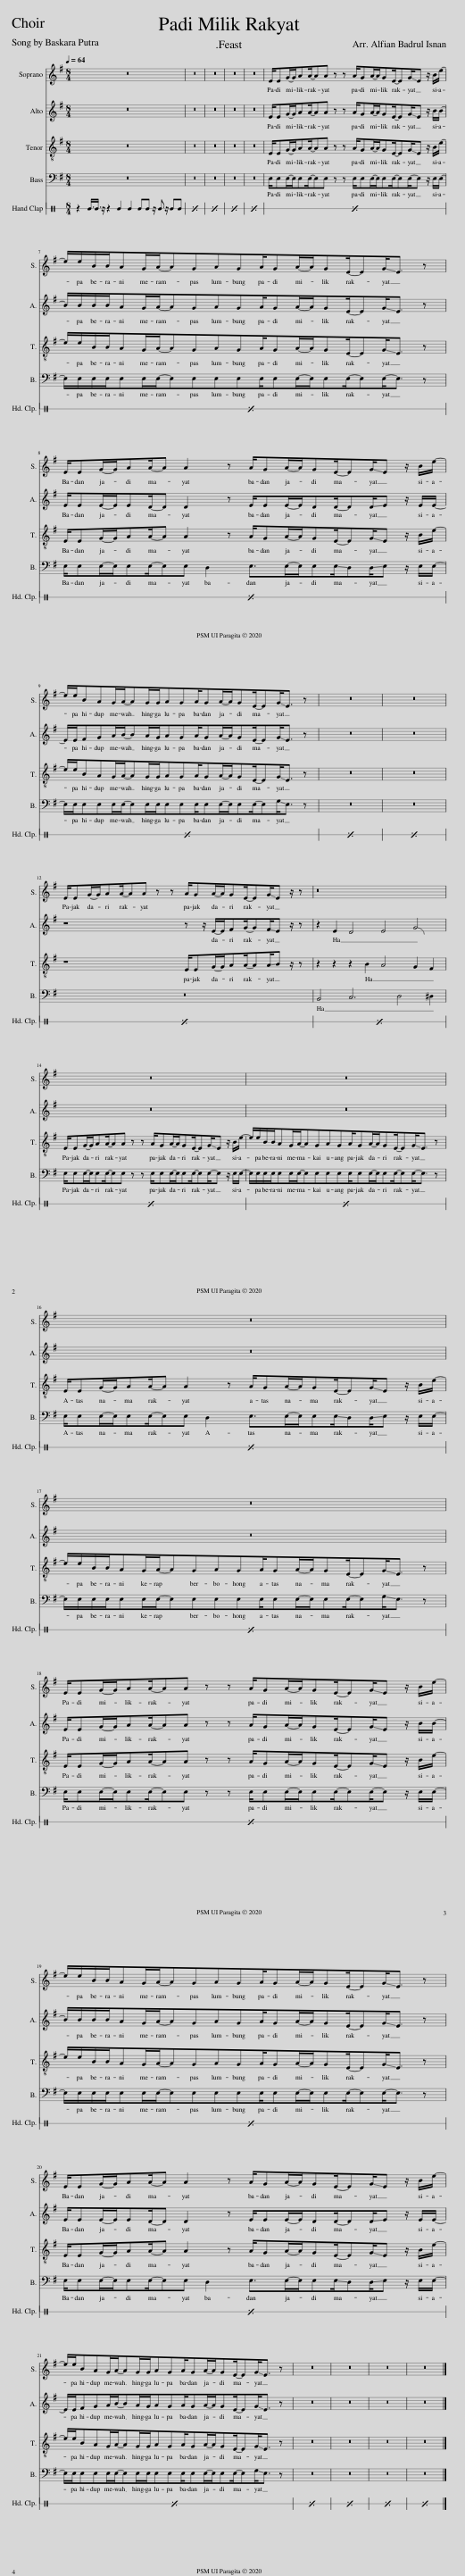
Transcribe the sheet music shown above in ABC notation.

X:1
%%score 1 2 3 4 5
L:1/8
Q:1/4=64
M:8/4
I:linebreak $
K:G
V:1 treble
V:2 treble
V:3 treble-8
V:4 bass
V:5 perc stafflines=1
K:none
V:1
 z16 | z16 | z16 | z16 | z16 | %5
 E/EG/-G/AA/-AA z z A/GA/-A/GE/-E!-(!G/!-)!E z/ B/e/- |$ e/e/B/B/AG/A/-AGAGA/GA/-A/GE/-E!-(!G<!-)!E z |$ E/EG/-G/AA/-A A2 z A/GA/-A/GE/-E!-(!G/!-)!E z/ B/e/- |$ e/e/BAG/A/-AG/G/AGA/GA/-A/GE/-E!-(!G<!-)!E z | z16 | %10
 z16 |$ E/EG/-G/AA/-AA z z A/GA/-A/GE/-E!-(!G/!-)!E z/ z | z16 |$ z16 | z16 |$ %15
 z16 |$ z16 |$ E/EG/-G/AA/-AA z z A/GA/-A/GE/-E!-(!G/!-)!E z/ B/e/- |$ e/e/B/B/AG/A/-AGAGA/GA/-A/GE/-E!-(!G<!-)!E z |$ E/EG/-G/AA/-A A2 z A/GA/-A/GE/-E!-(!G/!-)!E z/ B/e/- |$ %20
 e/e/BAG/A/-AG/G/AGA/GA/-A/GE/-E!-(!G<!-)!E z | z16 | z16 | z16 | z16 |] %25
V:2
 z16 | z16 | z16 | z16 | z16 | %5
 E/EG/-G/AA/-AA z z A/GA/-A/GE/-E!-(!G/!-)!E z/ B/B/- |$ B/B/B/B/AG/A/-AGAGA/GA/-A/GE/-E!-(!G<!-)!E z |$ E/EE/-E/ED/-D D2 z E/EE/-E/DD/-D!-(!D/!-)!E z/ E/E/- |$ E/E/FGA/B/-BA/G/AGA/GA/-A/GE/-E!-(!G<!-)!E z | z16 | %10
 z16 |$ z8 z z/ E/-E/FG/-G!-(!F/!-)!E z/ z | z2 E2 D4 E4 G4 |$ z16 | z16 |$ %15
 z16 |$ z16 |$ E/EG/-G/AA/-AA z z A/GA/-A/GE/-E!-(!G/!-)!E z/ B/B/- |$ B/B/B/B/AG/A/-AGAGA/GA/-A/GE/-E!-(!G<!-)!E z |$ E/EE/-E/ED/-D D2 z E/EE/-E/DD/-D!-(!D/!-)!E z/ E/E/- |$ %20
 E/E/FGA/B/-BA/G/AGA/GA/-A/GE/-E!-(!G<!-)!E z | z16 | z16 | z16 | z16 |] %25
V:3
 z16 | z16 | z16 | z16 | z16 | %5
 E/EG/-G/AA/-AA z z A/GA/-A/GE/-E!-(!G/!-)!E z/ B/e/- |$ e/e/B/B/AG/A/-AGAGA/GA/-A/GE/-E!-(!G<!-)!E z |$ E/EG/-G/AA/-A A2 z A/GA/-A/GE/-E!-(!G/!-)!E z/ B/e/- |$ e/e/BAG/A/-AG/G/AGA/GA/-A/GE/-E!-(!G<!-)!E z | z16 | %10
 z16 |$ z8 E/EG/-G/AA/-A!-(!A/!-)!B z/ z | z2 z2 z2 B2 A4 G2 F2 |$ E/EG/-G/AA/-AA z z A/GA/-A/GE/-E!-(!G/!-)!E z/ B/e/- | e/e/B/B/AG/A/-AGAGA/GA/-A/GE/-E!-(!G<!-)!E z |$ %15
 E/EG/-G/AA/-A A2 z A/GA/-A/GE/-E!-(!G/!-)!E z/ B/e/- |$ e/e/B/B/AG/A/-AGAGA/GA/-A/GE/-E!-(!G<!-)!E z |$ E/EG/-G/AA/-AA z z A/GA/-A/GE/-E!-(!G/!-)!E z/ B/e/- |$ e/e/B/B/AG/A/-AGAGA/GA/-A/GE/-E!-(!G<!-)!E z |$ E/EG/-G/AA/-A A2 z A/GA/-A/GE/-E!-(!G/!-)!E z/ B/e/- |$ %20
 e/e/BAG/A/-AG/G/AGA/GA/-A/GE/-E!-(!G<!-)!E z | z16 | z16 | z16 | z16 |] %25
V:4
 z16 | z16 | z16 | z16 | z16 | %5
 E,/E,E,/-E,/E,E,/-E,E, z z E,/E,E,/-E,/E,E,/-E,E,/-E, z/ E,/E,/- |$ E,/E,/E,/E,/E,E,/E,/-E,E,E,E,E,/E,E,/-E,/E,E,/-E,E,-<E, z |$ E,/E,E,/-E,/E,E,/-E,E, D,2 E,>E,-E,/E,!-(!E,/!-)!D,!-(!D,/!-)!E, z/ E,/E,/- |$ E,/E,/E,E,E,/E,/-E,E,/E,/E,E,E,/E,E,/-E,/E,E,/-E,!-(!G,<!-)!E, z | z16 | %10
 z16 |$ z16 | B,,4 C,6 D,4 ^D,2 |$ E,/E,E,/-E,/E,E,/-E,E, z z E,/E,E,/-E,/E,E,/-E,E,/-E, z/ E,/E,/- | E,/E,/E,/E,/E,E,/E,/-E,E,E,E,E,/E,E,/-E,/E,E,/-E,E,-<E, z |$ %15
 E,/E,E,/-E,/E,E,/-E,E, D,2 E,>E,-E,/E,!-(!E,/!-)!D,!-(!D,/!-)!E, z/ E,/E,/- |$ E,/E,/E,/E,/E,E,/E,/-E,E,E,E,E,/E,E,/-E,/E,E,/-E,!-(!G,<!-)!E, z |$ E,/E,E,/-E,/E,E,/-E,E, z z E,/E,E,/-E,/E,E,/-E,E,/-E, z/ E,/E,/- |$ E,/E,/E,/E,/E,E,/E,/-E,E,E,E,E,/E,E,/-E,/E,E,/-E,E,-<E, z |$ E,/E,E,/-E,/E,E,/-E,E, D,2 E,>E,-E,/E,!-(!E,/!-)!D,!-(!D,/!-)!E, z/ E,/E,/- |$ %20
 E,/E,/E,E,E,/E,/-E,E,/E,/E,E,E,/E,E,/-E,/E,E,/-E,!-(!G,<!-)!E, z | z16 | z16 | z16 | z16 |] %25
V:5
[K:C] z2 E3/4E3/4 z/ z2 E2 E2 EE z/ E z/ EE | x16 | x16 | x16 | x16 | %5
 x16 |$ x16 |$ x16 |$ x16 | x16 | %10
 x16 |$ x16 | x16 |$ x16 | x16 |$ %15
 x16 |$ x16 |$ x16 |$ x16 |$ x16 |$ %20
 x16 | x16 | x16 | x16 | x16 |] %25
